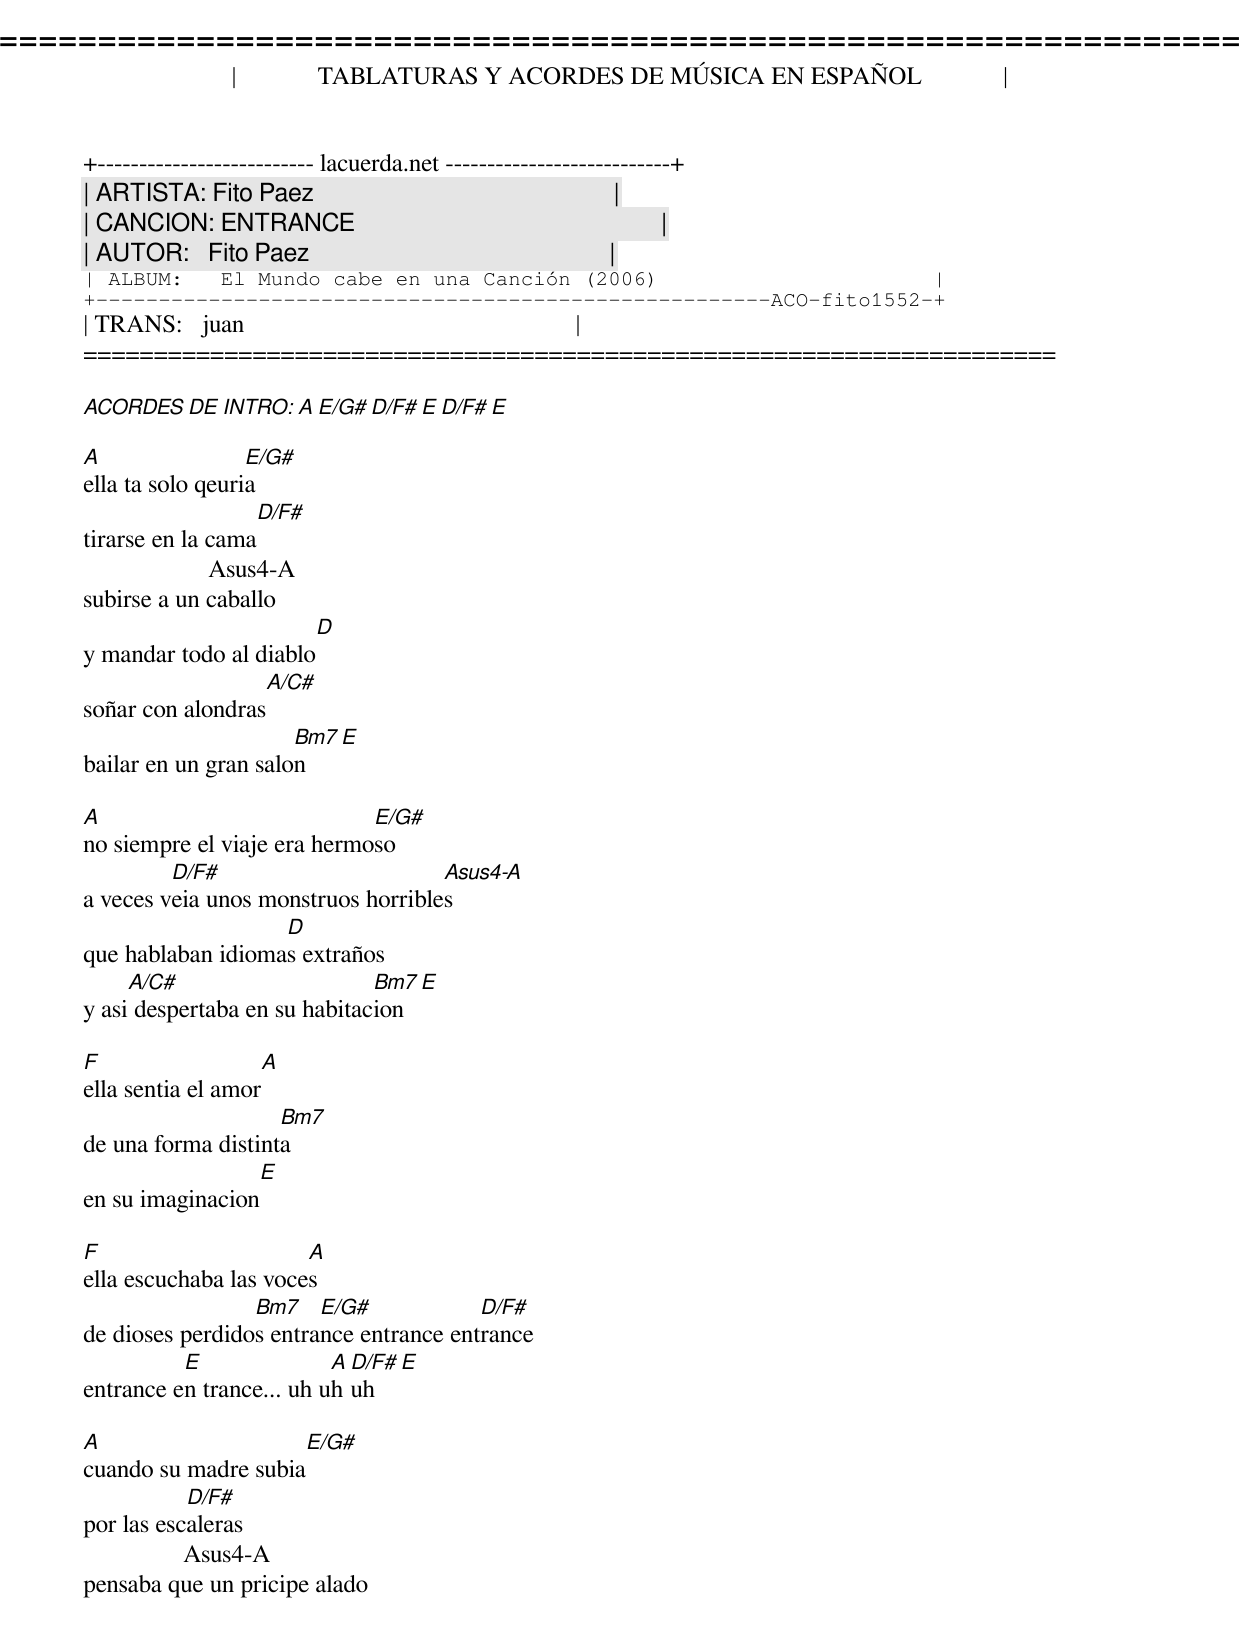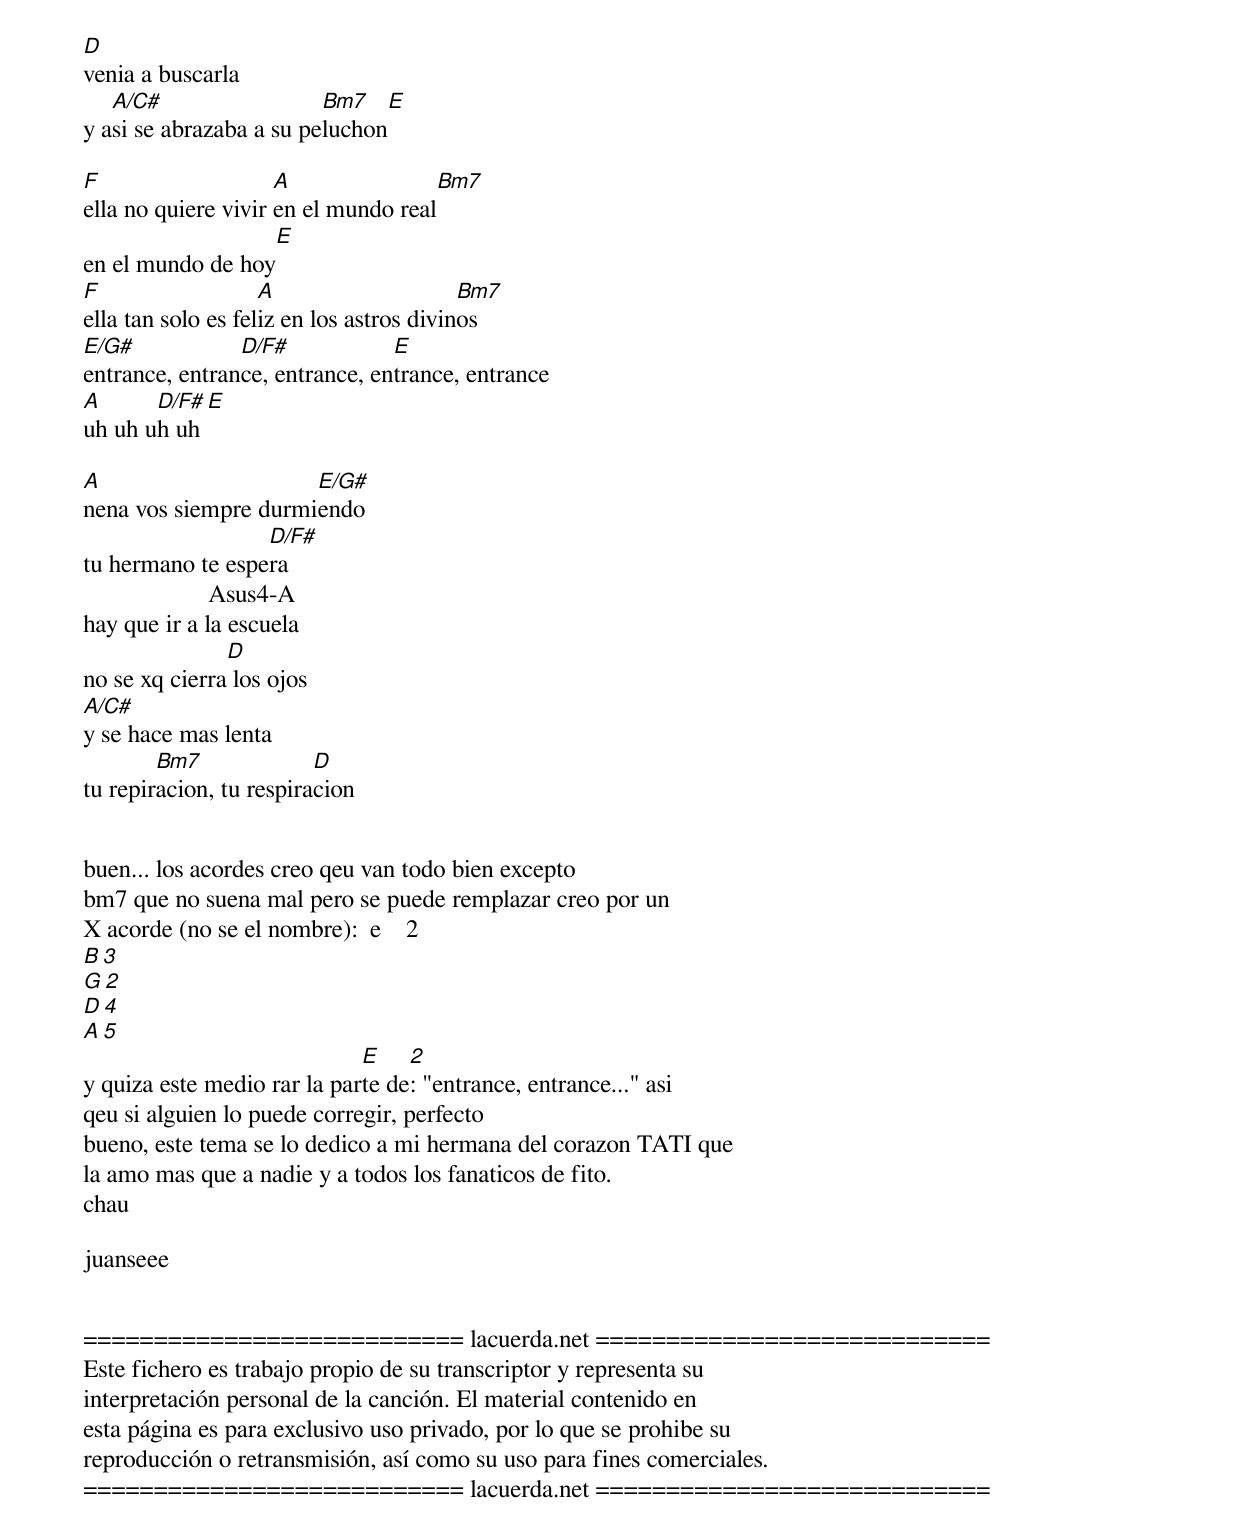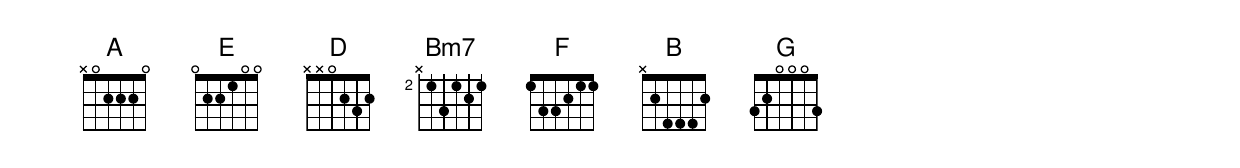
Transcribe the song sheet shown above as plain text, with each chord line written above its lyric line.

=====================================================================
|             TABLATURAS Y ACORDES DE MÚSICA EN ESPAÑOL             |
+-------------------------- lacuerda.net ---------------------------+
| ARTISTA: Fito Paez                                                |
| CANCION: ENTRANCE                                                 |
| AUTOR:   Fito Paez                                                |
| ALBUM:   El Mundo cabe en una Canción (2006)                      |
+------------------------------------------------------ACO-fito1552-+
| TRANS:   juan                                                     |
=====================================================================

ACORDES DE INTRO: A E/G# D/F# E D/F# E

A                 E/G#
ella ta solo qeuria
                   D/F#
tirarse en la cama
                    Asus4-A
subirse a un caballo
                        D
y mandar todo al diablo
                  A/C#
soñar con alondras
                      Bm7      E
bailar en un gran salon

A                            E/G#
no siempre el viaje era hermoso
         D/F#                       Asus4-A
a veces veia unos monstruos horribles
                   D
que hablaban idiomas extraños
     A/C#                     Bm7     E
y asi despertaba en su habitacion

F                  A
ella sentia el amor
                    Bm7
de una forma distinta
                 E
en su imaginacion

F                      A
ella escuchaba las voces
                 Bm7    E/G#            D/F#
de dioses perdidos entrance entrance entrance
          E               A D/F# E
entrance en trance... uh uh uh

A                    E/G#
cuando su madre subia
           D/F#
por las escaleras
                Asus4-A
pensaba que un pricipe alado
D
venia a buscarla
   A/C#                  Bm7   E
y asi se abrazaba a su peluchon

F                    A               Bm7
ella no quiere vivir en el mundo real
                  E
en el mundo de hoy
F                   A                     Bm7
ella tan solo es feliz en los astros divinos
E/G#            D/F#            E
entrance, entrance, entrance, entrance, entrance
A      D/F#     E
uh uh uh uh

A                     E/G#
nena vos siempre durmiendo
                  D/F#
tu hermano te espera
                    Asus4-A
hay que ir a la escuela
               D
no se xq cierra los ojos
A/C#
y se hace mas lenta
        Bm7              D
tu repiracion, tu respiracion


buen... los acordes creo qeu van todo bien excepto
bm7 que no suena mal pero se puede remplazar creo por un
X acorde (no se el nombre):  e    2
                             B    3
                             G    2
                             D    4
                             A    5
                             E    2
y quiza este medio rar la parte de: "entrance, entrance..." asi
qeu si alguien lo puede corregir, perfecto
bueno, este tema se lo dedico a mi hermana del corazon TATI que
la amo mas que a nadie y a todos los fanaticos de fito.
chau

juanseee


=========================== lacuerda.net ============================
Este fichero es trabajo propio de su transcriptor y representa su
interpretación personal de la canción. El material contenido en
esta página es para exclusivo uso privado, por lo que se prohibe su
reproducción o retransmisión, así como su uso para fines comerciales.
=========================== lacuerda.net ============================
